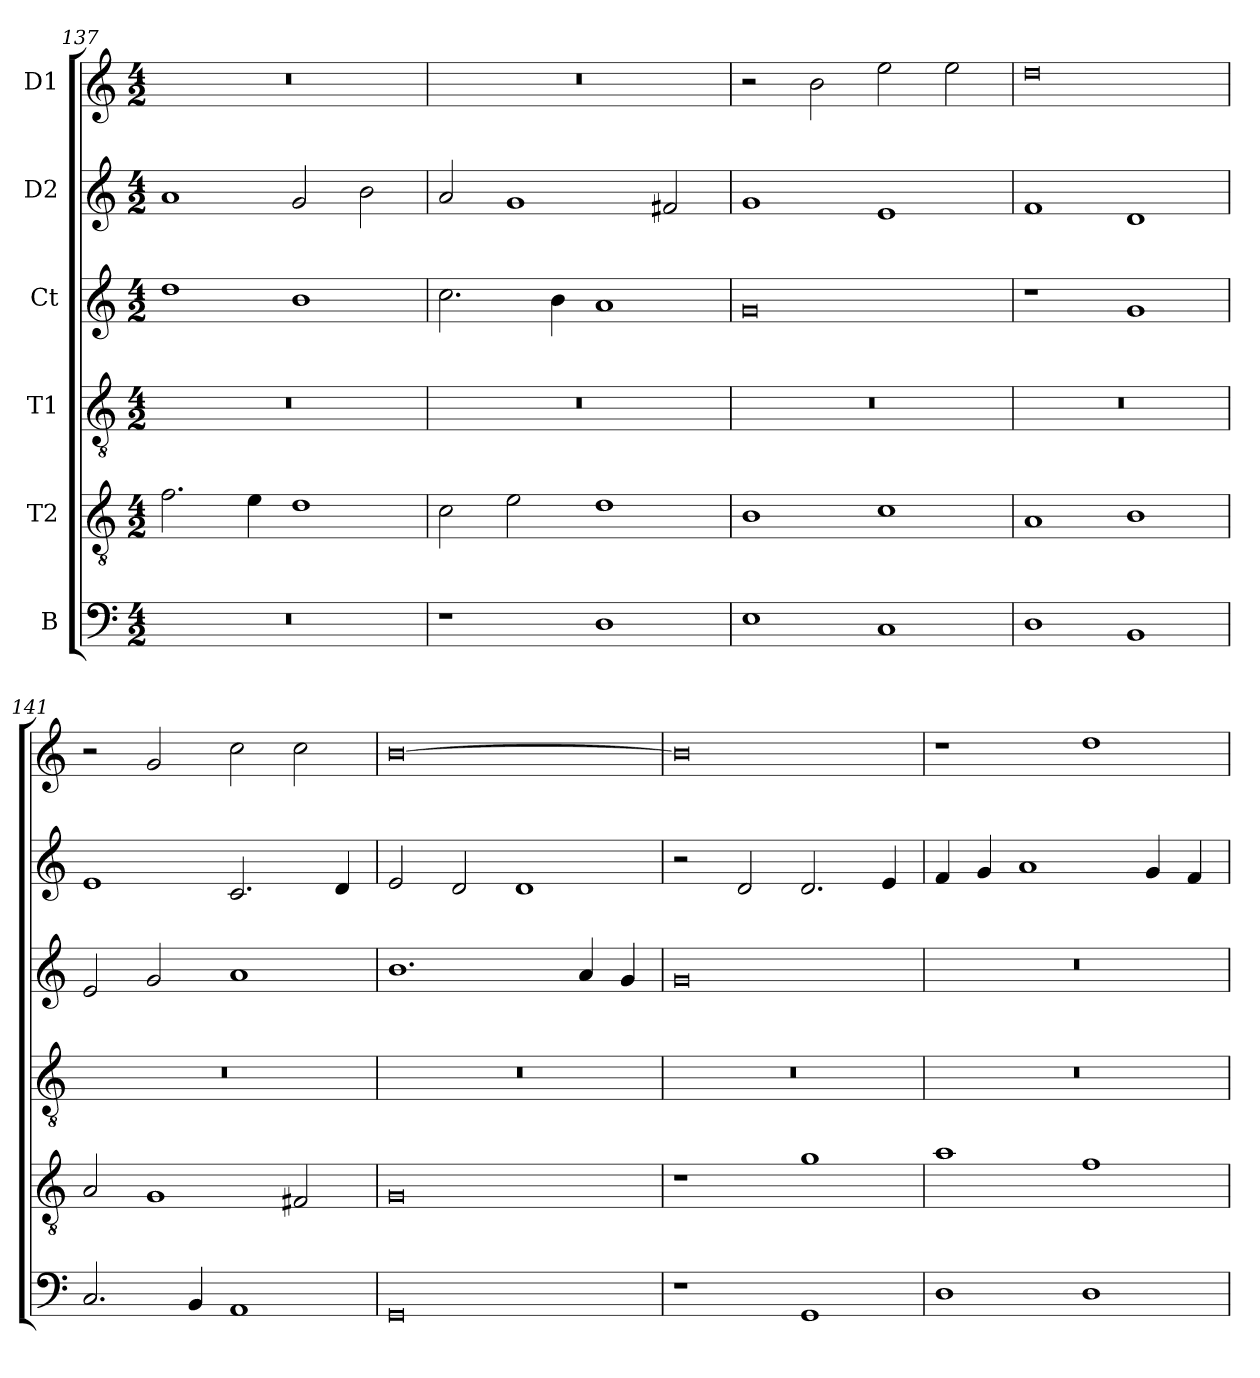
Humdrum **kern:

**kern	**kern	**kern	**kern	**kern	**kern
*part6	*part5	*part4	*part3	*part2	*part1
*staff6	*staff5	*staff4	*staff3	*staff2	*staff1
*I"B	*I"T2	*I"T1	*I"Ct	*I"D2	*I"D1
!!LO:PB:g=z
*clefF4	*clefGv2	*clefGv2	*clefG2	*clefG2	*clefG2
*	*ITrd7c12	*ITrd7c12	*	*	*
*k[]	*k[]	*k[]	*k[]	*k[]	*k[]
*C:	*C:	*C:	*C:	*C:	*C:
*M4/2	*M4/2	*M4/2	*M4/2	*M4/2	*M4/2
=137	=137	=137	=137	=137	=137
!LO:N:vis=1	!	!LO:N:vis=1	!	!	!LO:N:vis=1
0r	2.Fi\	0r	1ddi	1ai	0r
.	4Ei\	.	.	.	.
.	1Di	.	1bi	2gi/	.
.	.	.	.	2bi\	.
=138	=138	=138	=138	=138	=138
!	!	!LO:N:vis=1	!	!	!LO:N:vis=1
1r	2Ci\	0r	2.cci\	2ai/	0r
.	2Ei\	.	.	1gi	.
.	.	.	4bi\	.	.
1Di	1Di	.	1ai	.	.
.	.	.	.	2f#Xi/	.
=139	=139	=139	=139	=139	=139
!	!	!LO:N:vis=1	!	!	!
1Ei	1BBi	0r	0gi	1gi	2r
.	.	.	.	.	2bi\
1Ci	1Ci	.	.	1ei	2eei\
.	.	.	.	.	2eei\
!!LO:PB:g=z
=140	=140	=140	=140	=140	=140
!	!	!LO:N:vis=1	!	!	!
1Di	1AAi	0r	1r	1fi	0ddi
1BBi	1BBi	.	1gi	1di	.
=141	=141	=141	=141	=141	=141
!	!	!LO:N:vis=1	!	!	!
2.Ci/	2AAi/	0r	2ei/	1ei	2r
.	1GGi	.	2gi/	.	2gi/
4BBi/	.	.	.	.	.
1AAi	.	.	1ai	2.ci/	2cci\
.	2FF#Xi/	.	.	.	2cci\
.	.	.	.	4di/	.
=142	=142	=142	=142	=142	=142
!	!	!LO:N:vis=1	!	!	!
0GGi	0GGi	0r	1.bi	2ei/	[>0bi
.	.	.	.	2di/	.
.	.	.	.	1di	.
.	.	.	4ai/	.	.
.	.	.	4gi/	.	.
!!LO:PB:g=z
=143	=143	=143	=143	=143	=143
!	!	!LO:N:vis=1	!	!	!
1r	1r	0r	0gi	2r	0bi]
.	.	.	.	2di/	.
1GGi	1Gi	.	.	2.di/	.
.	.	.	.	4ei/	.
=144	=144	=144	=144	=144	=144
!	!	!LO:N:vis=1	!LO:N:vis=1	!	!
1Di	1Ai	0r	0r	4fi/	1r
.	.	.	.	4gi/	.
.	.	.	.	1ai	.
1Di	1Fi	.	.	.	1ddi
.	.	.	.	4gi/	.
.	.	.	.	4fi/	.
=	=	=	=	=	=
*-	*-	*-	*-	*-	*-
